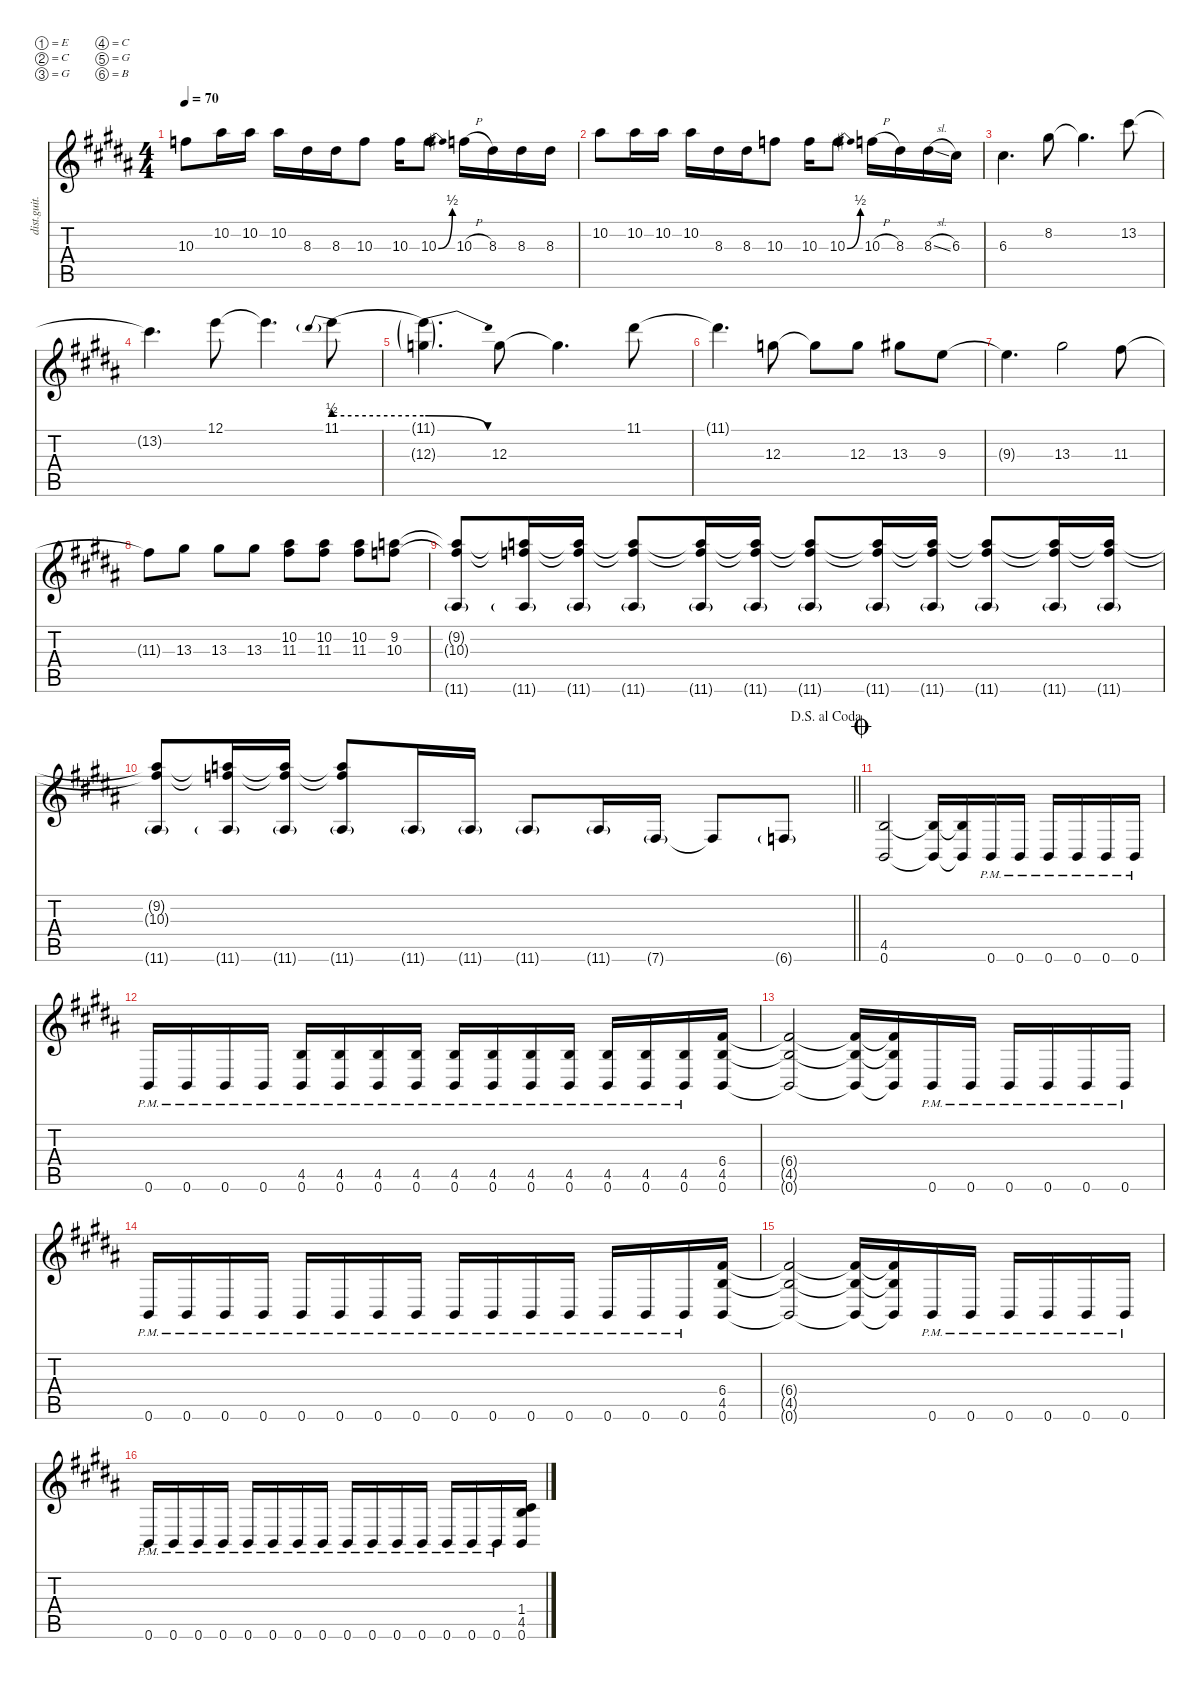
\defaultSystemsLayout 4
\hideDynamics
\bracketExtendMode nobrackets
\otherSystemsTrackNameOrientation horizontal
\track ("Guitar 1" "dist.guit.") {mute instrument distortionguitar}
\staff {score tabs}
\tuning (E4 C4 G3 C3 G2 B1)
\ts (4 4)
\tempo 70
\clef g2
\ks b
10.3{be (hold 0 0 60 0) t acc forcenatural}.8{dy f} 10.2{acc #}.16 10.2{acc #}.16 10.2{acc #}.16 8.3{acc #}.16 8.3{acc #}.16 10.3{acc forcenatural}.8 10.3{acc forcenatural}.16 10.3{be (bend 0 0 60 2) acc forcenatural}.8 10.3{h acc forcenatural}.16 8.3{acc #}.16 8.3{acc #}.16 8.3{acc #}.16 |
10.2{acc #}.8 10.2{acc #}.16 10.2{acc #}.16 10.2{acc #}.16 8.3{acc #}.16 8.3{acc #}.16 10.3{acc forcenatural}.8 10.3{acc forcenatural}.16 10.3{be (bend 0 0 60 2) acc forcenatural}.8 10.3{h acc forcenatural}.16 8.3{acc #}.16 8.3{sl acc #}.16 6.3{acc #}.16 |
6.3{acc #}.4{d} 8.2{acc #}.8 8.2{t acc #}.4{d} 13.2{acc #}.8 |
13.2{t acc #}.4{d} 12.1{acc forcenatural}.8 12.1{t acc forcenatural}.4{d} 11.1{be (prebend 0 2 60 2)}.8 |
(11.1{be (release 0 2 60 0) t} 12.3{g acc forcenatural}).4{d} 12.3{acc forcenatural}.8 12.3{t acc forcenatural}.4{d} 11.1{acc #}.8 |
11.1{t acc #}.4{d} 12.3{acc forcenatural}.8 12.3{t acc forcenatural}.8 12.3{acc forcenatural}.8 13.3{acc #}.8 9.3{acc forcenatural}.8 |
9.3{t acc forcenatural}.4{d} 13.3{acc #}.2 11.3{acc #}.8 |
11.3{t acc #}.8 13.3{acc #}.8 13.3{acc #}.8 13.3{acc #}.8 (10.2{acc #} 11.3{acc #}).8 (10.2{acc #} 11.3{acc #}).8 (10.2{acc #} 11.3{acc #}).8 (9.2{acc forcenatural} 10.3{acc forcenatural}).8 |
(9.2{t acc forcenatural} 10.3{t acc forcenatural} 11.6{g acc #}).8 (9.2{t acc forcenatural} 10.3{t acc forcenatural} 11.6{g acc #}).16 (9.2{t acc forcenatural} 10.3{t acc forcenatural} 11.6{g acc #}).16 (9.2{t acc forcenatural} 10.3{t acc forcenatural} 11.6{g acc #}).8 (9.2{t acc forcenatural} 10.3{t acc forcenatural} 11.6{g acc #}).16 (9.2{t acc forcenatural} 10.3{t acc forcenatural} 11.6{g acc #}).16 (9.2{t acc forcenatural} 10.3{t acc forcenatural} 11.6{g acc #}).8 (9.2{t acc forcenatural} 10.3{t acc forcenatural} 11.6{g acc #}).16 (9.2{t acc forcenatural} 10.3{t acc forcenatural} 11.6{g acc #}).16 (9.2{t acc forcenatural} 10.3{t acc forcenatural} 11.6{g acc #}).8 (9.2{t acc forcenatural} 10.3{t acc forcenatural} 11.6{g acc #}).16 (9.2{t acc forcenatural} 10.3{t acc forcenatural} 11.6{g acc #}).16 |
\jump dalsegnoalcoda
\barLineRight lightlight
(9.2{t acc forcenatural} 10.3{t acc forcenatural} 11.6{g acc #}).8 (9.2{t acc forcenatural} 10.3{t acc forcenatural} 11.6{g acc #}).16 (9.2{t acc forcenatural} 10.3{t acc forcenatural} 11.6{g acc #}).16 (9.2{t acc forcenatural} 10.3{t acc forcenatural} 11.6{g acc #}).8 11.6{g acc #}.16{dy mf} 11.6{g acc #}.16 11.6{g acc #}.8 11.6{g acc #}.16 7.6{g acc #}.16 7.6{t acc #}.8{dy f} 6.6{g acc forcenatural}.8{dy mf} |
\jump coda
(4.5{acc forcenatural} 0.6{acc forcenatural}).2{dy f} (4.5{t acc forcenatural} 0.6{t acc forcenatural}).16 (4.5{t acc forcenatural} 0.6{t acc forcenatural}).16 0.6{pm acc forcenatural}.16 0.6{pm acc forcenatural}.16 0.6{pm acc forcenatural}.16 0.6{pm acc forcenatural}.16 0.6{pm acc forcenatural}.16 0.6{pm acc forcenatural}.16 |
0.6{pm acc forcenatural}.16 0.6{pm acc forcenatural}.16 0.6{pm acc forcenatural}.16 0.6{pm acc forcenatural}.16 (4.5{pm acc forcenatural} 0.6{pm acc forcenatural}).16 (4.5{pm acc forcenatural} 0.6{pm acc forcenatural}).16 (4.5{pm acc forcenatural} 0.6{pm acc forcenatural}).16 (4.5{pm acc forcenatural} 0.6{pm acc forcenatural}).16 (4.5{pm acc forcenatural} 0.6{pm acc forcenatural}).16 (4.5{pm acc forcenatural} 0.6{pm acc forcenatural}).16 (4.5{pm acc forcenatural} 0.6{pm acc forcenatural}).16 (4.5{pm acc forcenatural} 0.6{pm acc forcenatural}).16 (4.5{pm acc forcenatural} 0.6{pm acc forcenatural}).16 (4.5{pm acc forcenatural} 0.6{pm acc forcenatural}).16 (4.5{pm acc forcenatural} 0.6{pm acc forcenatural}).16 (6.4{acc #} 4.5{acc forcenatural} 0.6{acc forcenatural}).16 |
(6.4{t acc #} 4.5{t acc forcenatural} 0.6{t acc forcenatural}).2 (6.4{t acc #} 4.5{t acc forcenatural} 0.6{t acc forcenatural}).16 (6.4{t acc #} 4.5{t acc forcenatural} 0.6{t acc forcenatural}).16 0.6{pm acc forcenatural}.16 0.6{pm acc forcenatural}.16 0.6{pm acc forcenatural}.16 0.6{pm acc forcenatural}.16 0.6{pm acc forcenatural}.16 0.6{pm acc forcenatural}.16 |
0.6{pm acc forcenatural}.16 0.6{pm acc forcenatural}.16 0.6{pm acc forcenatural}.16 0.6{pm acc forcenatural}.16 0.6{pm acc forcenatural}.16 0.6{pm acc forcenatural}.16 0.6{pm acc forcenatural}.16 0.6{pm acc forcenatural}.16 0.6{pm acc forcenatural}.16 0.6{pm acc forcenatural}.16 0.6{pm acc forcenatural}.16 0.6{pm acc forcenatural}.16 0.6{pm acc forcenatural}.16 0.6{pm acc forcenatural}.16 0.6{pm acc forcenatural}.16 (6.4{acc #} 4.5{acc forcenatural} 0.6{acc forcenatural}).16 |
(6.4{t acc #} 4.5{t acc forcenatural} 0.6{t acc forcenatural}).2 (6.4{t acc #} 4.5{t acc forcenatural} 0.6{t acc forcenatural}).16 (6.4{t acc #} 4.5{t acc forcenatural} 0.6{t acc forcenatural}).16 0.6{pm acc forcenatural}.16 0.6{pm acc forcenatural}.16 0.6{pm acc forcenatural}.16 0.6{pm acc forcenatural}.16 0.6{pm acc forcenatural}.16 0.6{pm acc forcenatural}.16 |
0.6{pm acc forcenatural}.16 0.6{pm acc forcenatural}.16 0.6{pm acc forcenatural}.16 0.6{pm acc forcenatural}.16 0.6{pm acc forcenatural}.16 0.6{pm acc forcenatural}.16 0.6{pm acc forcenatural}.16 0.6{pm acc forcenatural}.16 0.6{pm acc forcenatural}.16 0.6{pm acc forcenatural}.16 0.6{pm acc forcenatural}.16 0.6{pm acc forcenatural}.16 0.6{pm acc forcenatural}.16 0.6{pm acc forcenatural}.16 0.6{pm acc forcenatural}.16 (1.4{acc #} 4.5{acc forcenatural} 0.6{acc forcenatural}).16
